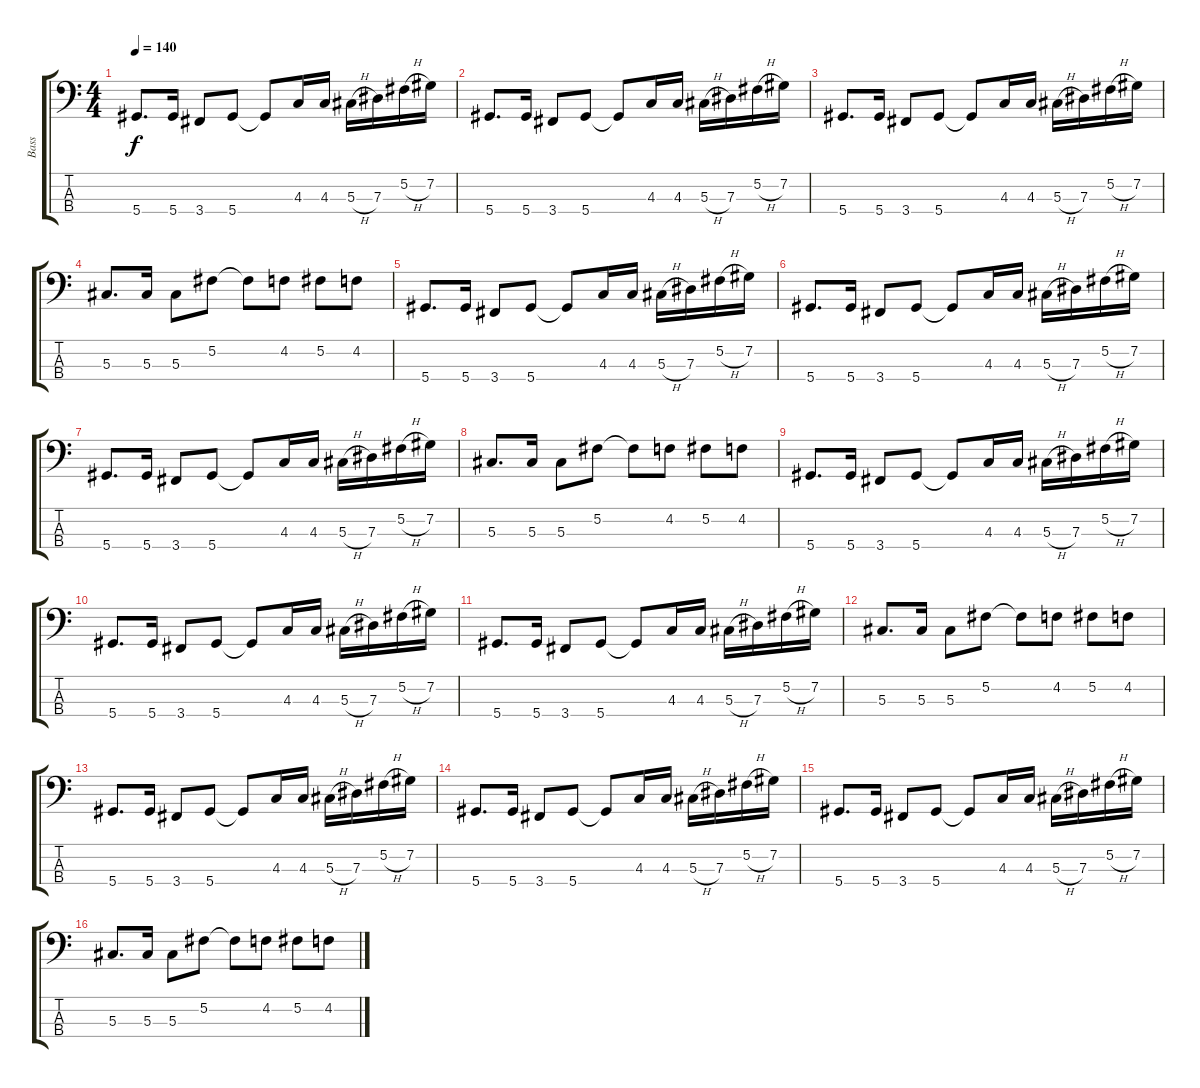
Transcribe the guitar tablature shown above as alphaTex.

\track ("Bass" "Bass") {instrument electricbassfinger}
\staff {score tabs}
\tuning (Gb2 Db2 Ab1 Eb1) {hide}
\ts (4 4)
\tempo 140
\clef f4
\ks c
5.4.8{d dy f} 5.4.16 3.4.8 5.4.8 5.4{t}.8 4.3.16 4.3.16 5.3{h}.16 7.3.16 5.2{h}.16 7.2.16 |
5.4.8{d} 5.4.16 3.4.8 5.4.8 5.4{t}.8 4.3.16 4.3.16 5.3{h}.16 7.3.16 5.2{h}.16 7.2.16 |
5.4.8{d} 5.4.16 3.4.8 5.4.8 5.4{t}.8 4.3.16 4.3.16 5.3{h}.16 7.3.16 5.2{h}.16 7.2.16 |
5.3.8{d} 5.3.16 5.3.8 5.2.8 5.2{t}.8 4.2.8 5.2.8 4.2.8 |
5.4.8{d} 5.4.16 3.4.8 5.4.8 5.4{t}.8 4.3.16 4.3.16 5.3{h}.16 7.3.16 5.2{h}.16 7.2.16 |
5.4.8{d} 5.4.16 3.4.8 5.4.8 5.4{t}.8 4.3.16 4.3.16 5.3{h}.16 7.3.16 5.2{h}.16 7.2.16 |
5.4.8{d} 5.4.16 3.4.8 5.4.8 5.4{t}.8 4.3.16 4.3.16 5.3{h}.16 7.3.16 5.2{h}.16 7.2.16 |
5.3.8{d} 5.3.16 5.3.8 5.2.8 5.2{t}.8 4.2.8 5.2.8 4.2.8 |
5.4.8{d} 5.4.16 3.4.8 5.4.8 5.4{t}.8 4.3.16 4.3.16 5.3{h}.16 7.3.16 5.2{h}.16 7.2.16 |
5.4.8{d} 5.4.16 3.4.8 5.4.8 5.4{t}.8 4.3.16 4.3.16 5.3{h}.16 7.3.16 5.2{h}.16 7.2.16 |
5.4.8{d} 5.4.16 3.4.8 5.4.8 5.4{t}.8 4.3.16 4.3.16 5.3{h}.16 7.3.16 5.2{h}.16 7.2.16 |
5.3.8{d} 5.3.16 5.3.8 5.2.8 5.2{t}.8 4.2.8 5.2.8 4.2.8 |
5.4.8{d} 5.4.16 3.4.8 5.4.8 5.4{t}.8 4.3.16 4.3.16 5.3{h}.16 7.3.16 5.2{h}.16 7.2.16 |
5.4.8{d} 5.4.16 3.4.8 5.4.8 5.4{t}.8 4.3.16 4.3.16 5.3{h}.16 7.3.16 5.2{h}.16 7.2.16 |
5.4.8{d} 5.4.16 3.4.8 5.4.8 5.4{t}.8 4.3.16 4.3.16 5.3{h}.16 7.3.16 5.2{h}.16 7.2.16 |
5.3.8{d} 5.3.16 5.3.8 5.2.8 5.2{t}.8 4.2.8 5.2.8 4.2.8
